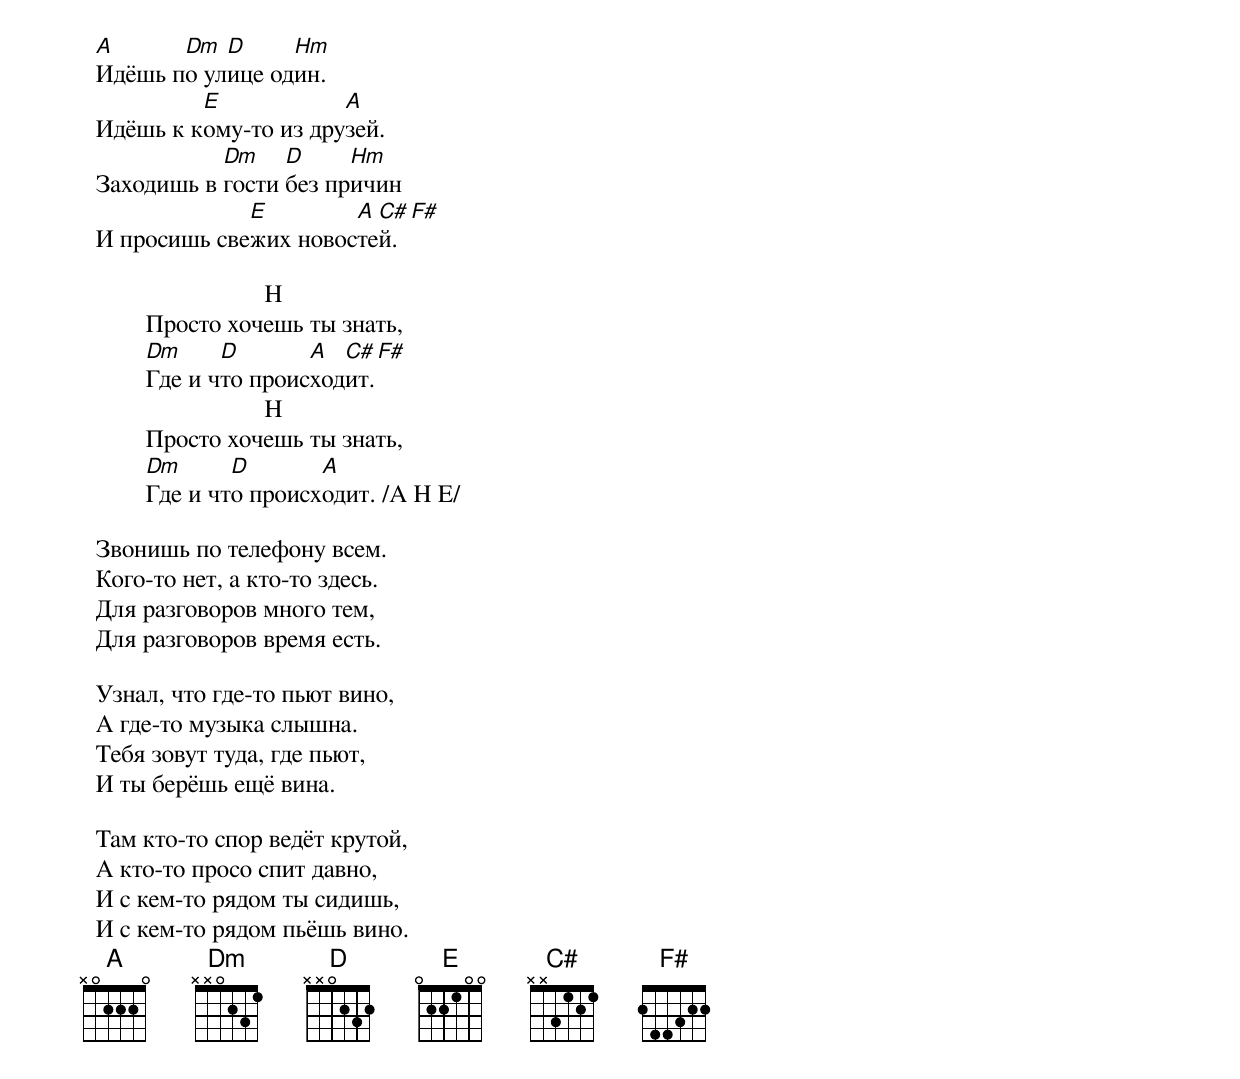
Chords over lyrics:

  A      Dm  D     Hm
  Идёшь по улице один.
           E            A
  Идёшь к кому-то из друзей.
             Dm    D     Hm
  Заходишь в гости без причин
               E        A C# F#
  И просишь свежих новостей.

                             H
          Просто хочешь ты знать,
          Dm     D       A  C# F#
          Где и что происходит.
                             H
          Просто хочешь ты знать,
          Dm      D       A
          Где и что происходит. /A H E/

  Звонишь по телефону всем.
  Кого-то нет, а кто-то здесь.
  Для разговоров много тем,
  Для разговоров время есть.

  Узнал, что где-то пьют вино,
  А где-то музыка слышна.
  Тебя зовут туда, где пьют,
  И ты берёшь ещё вина.

  Там кто-то спор ведёт крутой,
  А кто-то просо спит давно,
  И с кем-то рядом ты сидишь,
  И с кем-то рядом пьёшь вино.
